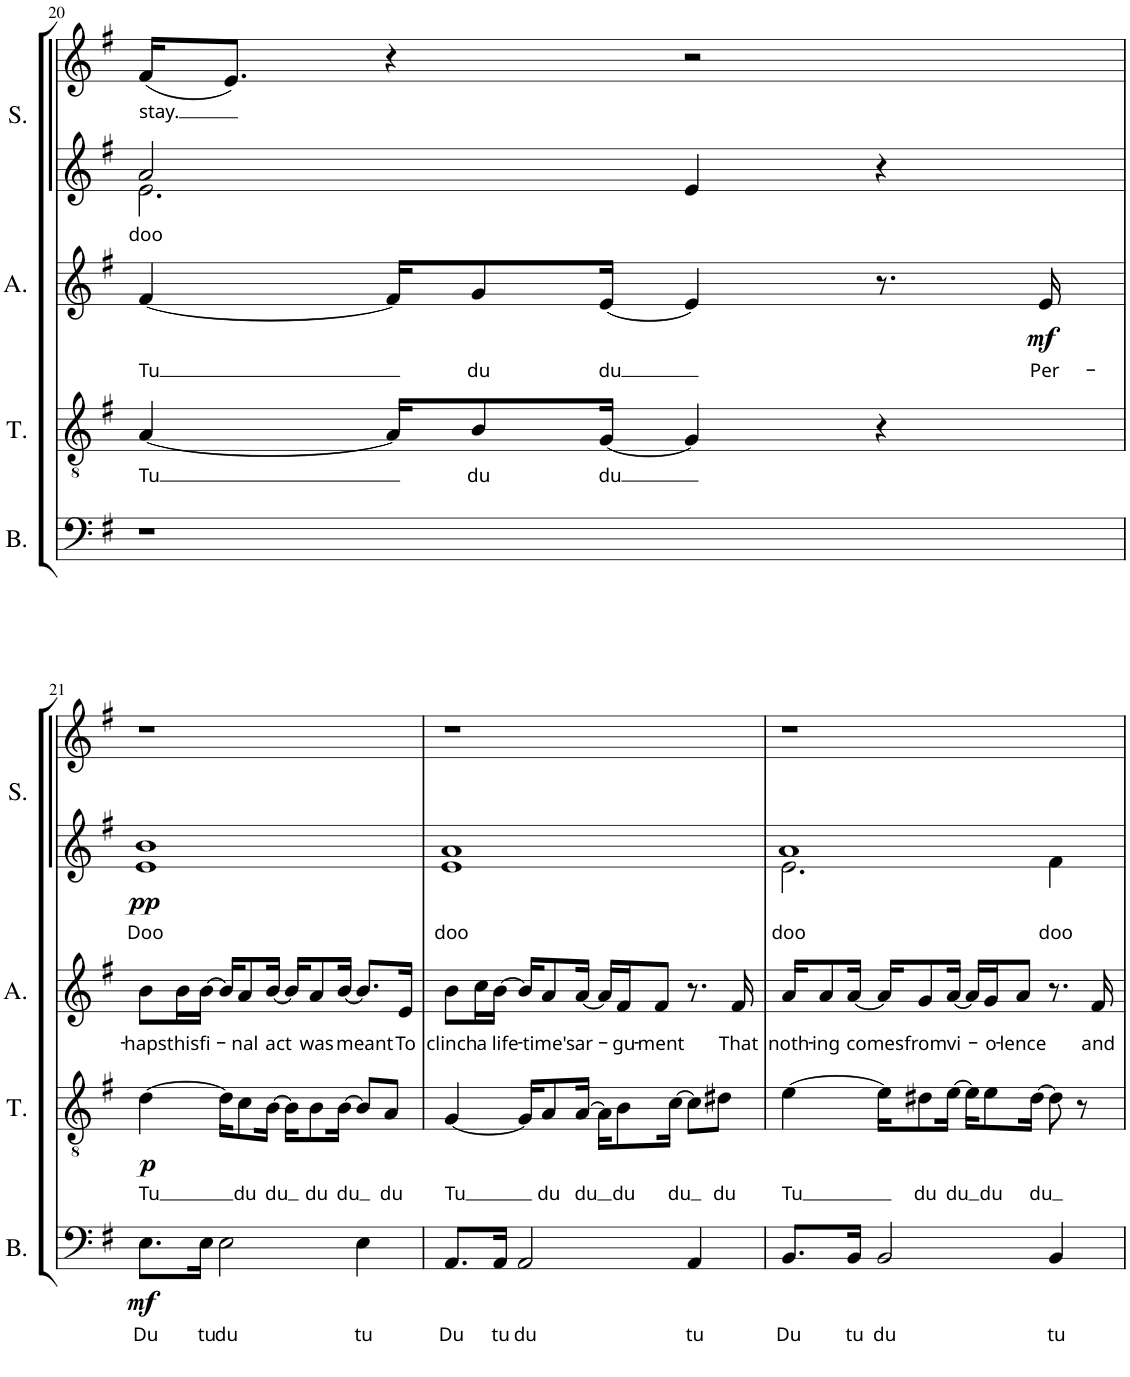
**kern	**text	**dynam	**kern	**text	**dynam	**kern	**text	**dynam	**kern	**text	**kern	**text	**dynam
*part4	*part4	*part4	*part3	*part3	*part3	*part2	*part2	*part2	*part1	*part1	*part1	*part1	*part1
*staff5	*staff5	*staff5	*staff4	*staff4	*staff4	*staff3	*staff3	*staff3	*staff2	*staff2	*staff1	*staff1	*staff1/2
*I"Bass	*	*	*I"Tenor	*	*	*I"Alto	*	*	*I"Soprano	*	*	*	*
*I'B.	*	*	*I'T.	*	*	*I'A.	*	*	*I'S.	*	*	*	*
!!LO:PB:g=z
*clefF4	*	*	*clefGv2	*	*	*clefG2	*	*	*clefG2	*	*clefG2	*	*
*	*	*	*Trd7c12	*	*	*	*	*	*	*	*	*	*
*k[f#]	*	*	*k[f#]	*	*	*k[f#]	*	*	*k[f#]	*	*k[f#]	*	*
*e:	*	*	*e:	*	*	*e:	*	*	*e:	*	*e:	*	*
*M4/4	*	*	*M4/4	*	*	*M4/4	*	*	*M4/4	*	*M4/4	*	*
=20	=20	=20	=20	=20	=20	=20	=20	=20	=20	=20	=20	=20	=20
!	!	!	!	!LO:LY:b	!	!	!LO:LY:b	!	!	!LO:LY:b	!	!LO:LY:b	!
*	*	*	*	*	*	*	*	*	*^	*	*	*	*
1r	.	.	[4A/	Tu	.	[4f#/	Tu	.	2a/	2.e\	doo	(16f#/KL	stay.	.
.	.	.	.	.	.	.	.	.	.	.	.	8.e/J)	.	.
.	.	.	16A/KL]	.	.	16f#/KL]	.	.	.	.	.	4r	.	.
!	!	!	!	!LO:LY:b	!	!	!LO:LY:b	!	!	!	!	!	!	!
.	.	.	8B/	du	.	8g/	du	.	.	.	.	.	.	.
!	!	!	!	!LO:LY:b	!	!	!LO:LY:b	!	!	!	!	!	!	!
.	.	.	[16G/Jk	du	.	[16e/Jk	du	.	.	.	.	.	.	.
.	.	.	4G/]	.	.	4e/]	.	.	4e/	.	.	2r	.	.
.	.	.	4r	.	.	8.r	.	.	4r	4ryy	.	.	.	.
!	!	!	!	!	!	!	!LO:LY:b	!LO:DY:b	!	!	!	!	!	!
.	.	.	.	.	.	16e/	Per-	mf	.	.	.	.	.	.
*	*	*	*	*	*	*	*	*	*v	*v	*	*	*	*
!!LO:LB:g=z
=21	=21	=21	=21	=21	=21	=21	=21	=21	=21	=21	=21	=21	=21
!	!LO:LY:b	!LO:DY:b	!	!LO:LY:b	!LO:DY:b	!	!LO:LY:b	!	!	!LO:LY:b	!	!	!LO:DY:b=2
8.E\L	Du	mf	[4d\	Tu	p	8b\L	-haps	.	1e 1b	Doo	1r	.	pp
!	!	!	!	!	!	!	!LO:LY:b	!	!	!	!	!	!
.	.	.	.	.	.	16b\L	this	.	.	.	.	.	.
!	!LO:LY:b	!	!	!	!	!	!LO:LY:b	!	!	!	!	!	!
16E\Jk	tu	.	.	.	.	[16b\JJ	fi-	.	.	.	.	.	.
!	!LO:LY:b	!	!	!	!	!	!	!	!	!	!	!	!
2E\	du	.	16d\KL]	.	.	16b/KL]	.	.	.	.	.	.	.
!	!	!	!	!LO:LY:b	!	!	!LO:LY:b	!	!	!	!	!	!
.	.	.	8c\	du	.	8a/	-nal	.	.	.	.	.	.
!	!	!	!	!LO:LY:b	!	!	!LO:LY:b	!	!	!	!	!	!
.	.	.	[16B\Jk	du	.	[16b/Jk	act	.	.	.	.	.	.
.	.	.	16B\KL]	.	.	16b/KL]	.	.	.	.	.	.	.
!	!	!	!	!LO:LY:b	!	!	!LO:LY:b	!	!	!	!	!	!
.	.	.	8B\	du	.	8a/	was	.	.	.	.	.	.
!	!	!	!	!LO:LY:b	!	!	!LO:LY:b	!	!	!	!	!	!
.	.	.	[16B\Jk	du	.	[16b/Jk	meant	.	.	.	.	.	.
!	!LO:LY:b	!	!	!	!	!	!	!	!	!	!	!	!
4E\	tu	.	8B/L]	.	.	8.b/L]	.	.	.	.	.	.	.
!	!	!	!	!LO:LY:b	!	!	!	!	!	!	!	!	!
.	.	.	8A/J	du	.	.	.	.	.	.	.	.	.
!	!	!	!	!	!	!	!LO:LY:b	!	!	!	!	!	!
.	.	.	.	.	.	16e/Jk	To	.	.	.	.	.	.
=22	=22	=22	=22	=22	=22	=22	=22	=22	=22	=22	=22	=22	=22
!	!LO:LY:b	!	!	!LO:LY:b	!	!	!LO:LY:b	!	!	!LO:LY:b	!	!	!
8.AA/L	Du	.	[4G/	Tu	.	8b\L	clinch	.	1e 1a	doo	1r	.	.
!	!	!	!	!	!	!	!LO:LY:b	!	!	!	!	!	!
.	.	.	.	.	.	16cc\L	a	.	.	.	.	.	.
!	!LO:LY:b	!	!	!	!	!	!LO:LY:b	!	!	!	!	!	!
16AA/Jk	tu	.	.	.	.	[16b\JJ	life-	.	.	.	.	.	.
!	!LO:LY:b	!	!	!	!	!	!	!	!	!	!	!	!
2AA/	du	.	16G/KL]	.	.	16b/KL]	.	.	.	.	.	.	.
!	!	!	!	!LO:LY:b	!	!	!LO:LY:b	!	!	!	!	!	!
.	.	.	8A/	du	.	8a/	-time's	.	.	.	.	.	.
!	!	!	!	!LO:LY:b	!	!	!LO:LY:b	!	!	!	!	!	!
.	.	.	[16A/Jk	du	.	[16a/Jk	ar-	.	.	.	.	.	.
.	.	.	16A\KL]	.	.	16a/LL]	.	.	.	.	.	.	.
!	!	!	!	!LO:LY:b	!	!	!LO:LY:b	!	!	!	!	!	!
.	.	.	8B\	du	.	16f#/J	-gu-	.	.	.	.	.	.
!	!	!	!	!	!	!	!LO:LY:b	!	!	!	!	!	!
.	.	.	.	.	.	8f#/J	-ment	.	.	.	.	.	.
!	!	!	!	!LO:LY:b	!	!	!	!	!	!	!	!	!
.	.	.	[16c\Jk	du	.	.	.	.	.	.	.	.	.
!	!LO:LY:b	!	!	!	!	!	!	!	!	!	!	!	!
4AA/	tu	.	8c\L]	.	.	8.r	.	.	.	.	.	.	.
!	!	!	!	!LO:LY:b	!	!	!	!	!	!	!	!	!
.	.	.	8d#X\J	du	.	.	.	.	.	.	.	.	.
!	!	!	!	!	!	!	!LO:LY:b	!	!	!	!	!	!
.	.	.	.	.	.	16f#/	That	.	.	.	.	.	.
=23	=23	=23	=23	=23	=23	=23	=23	=23	=23	=23	=23	=23	=23
!	!LO:LY:b	!	!	!LO:LY:b	!	!	!LO:LY:b	!	!	!LO:LY:b	!	!	!
*	*	*	*	*	*	*	*	*	*^	*	*	*	*
8.BB/L	Du	.	[4e\	Tu	.	16a/KL	noth-	.	1a	2.e\	doo	1r	.	.
!	!	!	!	!	!	!	!LO:LY:b	!	!	!	!	!	!	!
.	.	.	.	.	.	8a/	-ing	.	.	.	.	.	.	.
!	!LO:LY:b	!	!	!	!	!	!LO:LY:b	!	!	!	!	!	!	!
16BB/Jk	tu	.	.	.	.	[16a/Jk	comes	.	.	.	.	.	.	.
!	!LO:LY:b	!	!	!	!	!	!	!	!	!	!	!	!	!
2BB/	du	.	16e\KL]	.	.	16a/KL]	.	.	.	.	.	.	.	.
!	!	!	!	!LO:LY:b	!	!	!LO:LY:b	!	!	!	!	!	!	!
.	.	.	8d#X\	du	.	8g/	from	.	.	.	.	.	.	.
!	!	!	!	!LO:LY:b	!	!	!LO:LY:b	!	!	!	!	!	!	!
.	.	.	[16e\Jk	du	.	[16a/Jk	vi-	.	.	.	.	.	.	.
.	.	.	16e\KL]	.	.	16a/LL]	.	.	.	.	.	.	.	.
!	!	!	!	!LO:LY:b	!	!	!LO:LY:b	!	!	!	!	!	!	!
.	.	.	8e\	du	.	16g/J	-o-	.	.	.	.	.	.	.
!	!	!	!	!	!	!	!LO:LY:b	!	!	!	!	!	!	!
.	.	.	.	.	.	8a/J	-lence	.	.	.	.	.	.	.
!	!	!	!	!LO:LY:b	!	!	!	!	!	!	!	!	!	!
.	.	.	[16d#\Jk	du	.	.	.	.	.	.	.	.	.	.
!	!LO:LY:b	!	!	!	!	!	!	!	!	!	!LO:LY:b	!	!	!
4BB/	tu	.	8d#\]	.	.	8.r	.	.	.	4f#\	doo	.	.	.
.	.	.	8r	.	.	.	.	.	.	.	.	.	.	.
!	!	!	!	!	!	!	!LO:LY:b	!	!	!	!	!	!	!
.	.	.	.	.	.	16f#/	and	.	.	.	.	.	.	.
*	*	*	*	*	*	*	*	*	*v	*v	*	*	*	*
=	=	=	=	=	=	=	=	=	=	=	=	=	=
*-	*-	*-	*-	*-	*-	*-	*-	*-	*-	*-	*-	*-	*-
